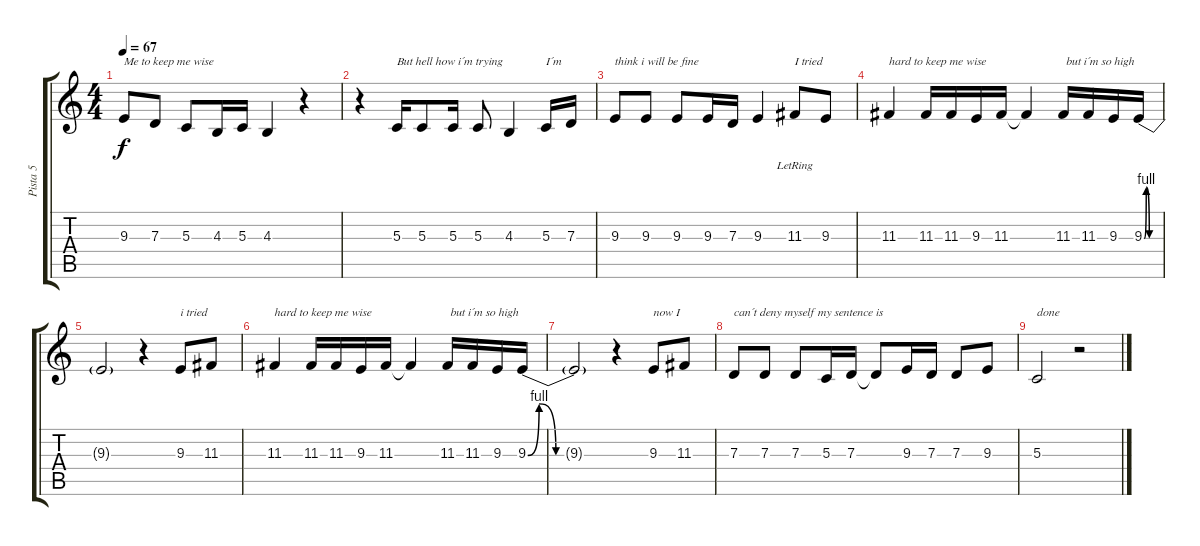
\track ("Pista 5" "Pista 5") {instrument oboe}
\staff {score tabs}
\tuning (E4 B3 G3 D3 A2 E2) {hide}
\ts (4 4)
\tempo 67
\clef g2
\ks c
9.3.8{txt "Me to keep me wise" dy f} 7.3.8 5.3.8 4.3.16 5.3.16 4.3.4 r.4 |
r.4 5.3.16{txt "But hell how i´m trying"} 5.3.8 5.3.16 5.3.8 4.3.4 5.3.16{txt "I´m"} 7.3.16 |
9.3.8{txt "think i will be fine"} 9.3.8 9.3.8 9.3.16 7.3.16 9.3.4 11.3{lr}.8{txt "I tried"} 9.3.8 |
11.3.4{txt "hard to keep me wise"} 11.3.16 11.3.16 9.3.16 11.3.16 11.3{t}.4 11.3.16{txt " but i´m so high"} 11.3.16 9.3.16 9.3{be (custom 0 0 8 4 20 0 45 0 60 0)}.16 |
9.3{t}.2 r.4 9.3.8{txt "i tried"} 11.3.8 |
11.3.4{txt "hard to keep me wise"} 11.3.16 11.3.16 9.3.16 11.3.16 11.3{t}.4 11.3.16{txt " but i´m so high"} 11.3.16 9.3.16 9.3{be (custom 0 0 8 4 20 0 45 0 60 0)}.16 |
9.3{t}.2 r.4 9.3.8{txt "now I"} 11.3.8 |
7.3.8{txt "can´t deny myself my sentence is"} 7.3.8 7.3.8 5.3.16 7.3.16 7.3{t}.8 9.3.16 7.3.16 7.3.8 9.3.8 |
5.3.2{txt "done"} r.2
